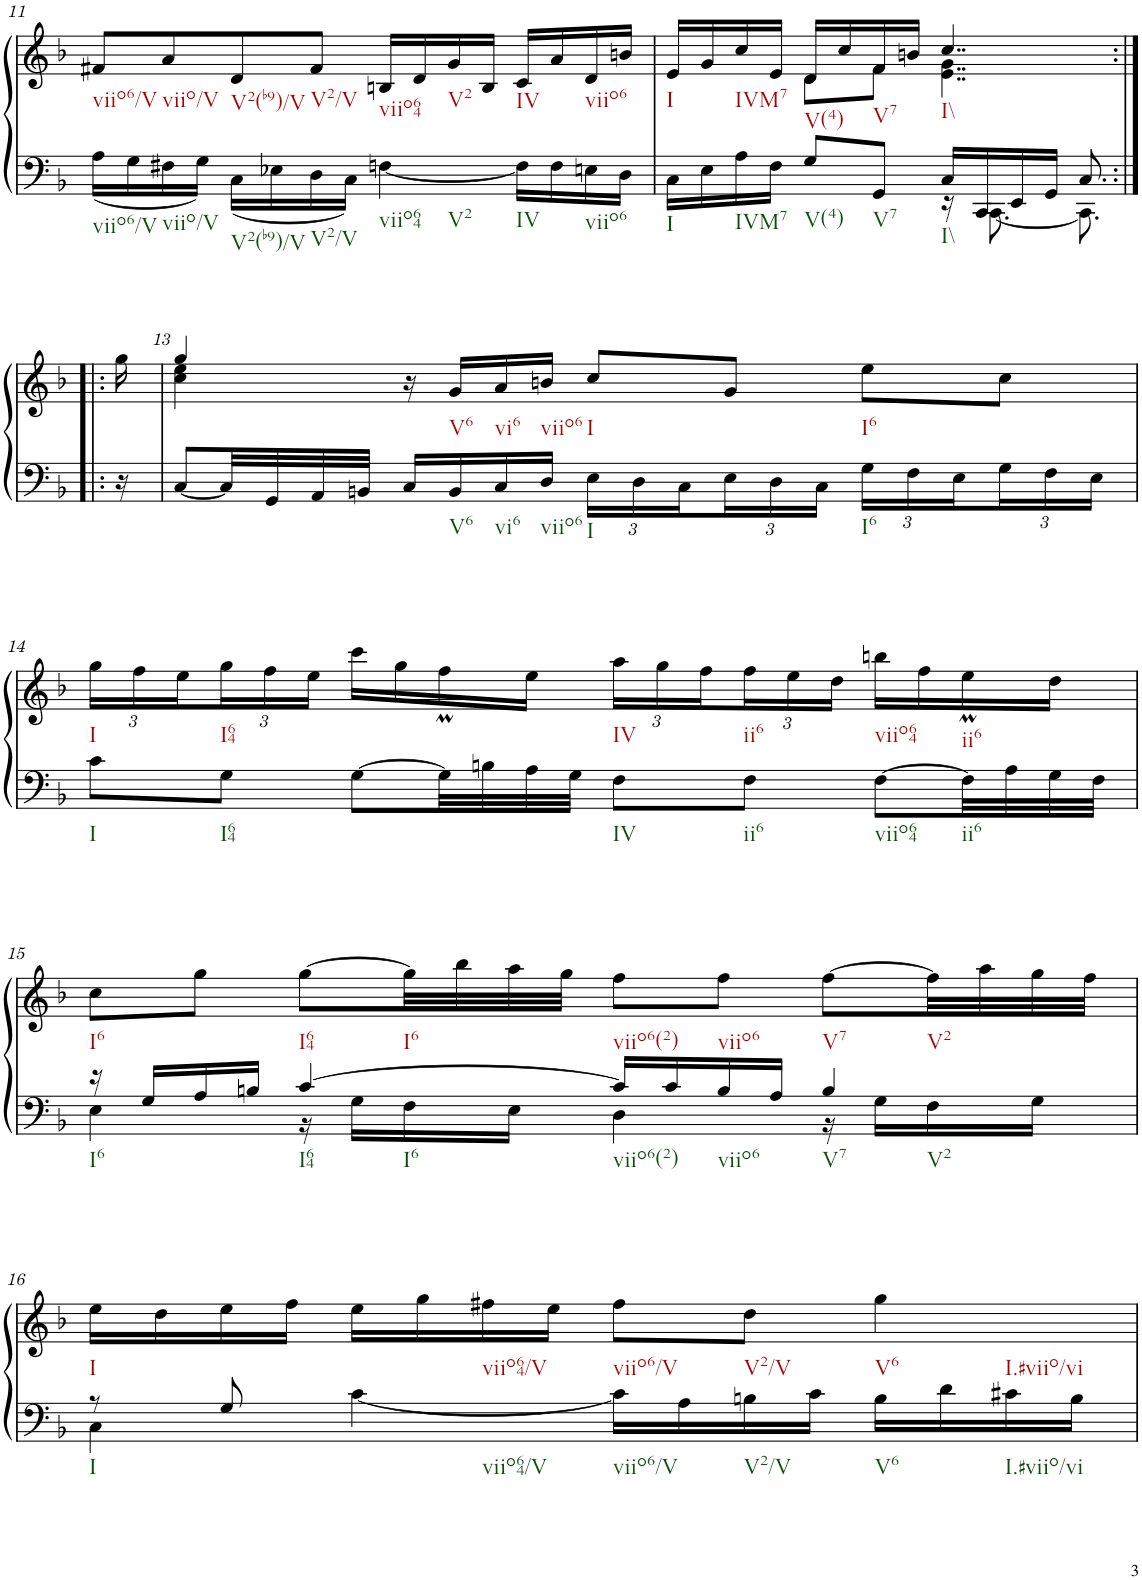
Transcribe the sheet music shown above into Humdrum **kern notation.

**kern	**kern
*part1	*part1
*staff2	*staff1
*I"Klavier linke Hand	*
!!LO:PB:g=z
*clefF4	*clefG2
*k[b-]	*k[b-]
*M4/4	*M4/4
=11	=11
*^	*
1ryy	16A\LL	8f#X/L
.	16G\	.
.	16F#X\	8a/
.	16G\JJ	.
.	16C\LL	8d/
.	16E-X\	.
.	16D\	8f#/J
.	16C\JJ	.
.	[4Fn\	16Bn/LL
.	.	16d/
.	.	16g/
.	.	16B/JJ
.	16F\LL]	16c/LL
.	16F\	16a/
.	16En\	16d/
.	16D\JJ	16bn/JJ
=12	=12	=12
*	*	*^
4ryy	16C\LL	16e/LL	4ryy
.	16E\	16g/	.
.	16A\	16cc/	.
.	16F\JJ	16e/JJ	.
8G/L	4ryy	16d/LL	8d\L
.	.	16cc/	.
8GG/J	.	16f/	8f\J
.	.	16bn/JJ	.
16C/LL	16r	4..cc/	4..e\ 4..g\
16CC/	[8.CC\	.	.
16EE/	.	.	.
16GG/JJ	.	.	.
8.C/	8.CC\]	.	.
*v	*v	*	*
*	*v	*v
!!LO:LB:g=z
=12X1:|!|:	=12X1:|!|:
16r	16gg\
=13	=13
*	*^
[8C/L	4gg/	4cc\ 4ee\
32C/LL]	.	.
32GG/	.	.
32AA/	.	.
32BBn/JJJ	.	.
16C/LL	16r	2ryy
16BB/	16g/LL	.
16C/	16a/	.
16D/JJ	16bn/JJ	.
*Xbrackettup	*	*
24E\LL	8cc/L	.
24D\	.	.
24C\	.	.
24E\	8g/J	.
24D\	.	.
24C\JJ	.	.
24G\LL	4ryy	8ee\L
24F\	.	.
24E\	.	.
24G\	.	8cc\J
24F\	.	.
24E\JJ	.	.
!!LO:LB:g=z	!!
=14	=14	=14
*	*	*Xbrackettup
8c\L	1ryy	24gg\LL
.	.	24ff\
.	.	24ee\
8G\J	.	24gg\
.	.	24ff\
.	.	24ee\JJ
[8G\L	.	16ccc\LL
.	.	16gg\
32G\LL]	.	16ffM\
32Bn\	.	.
32A\	.	16ee\JJ
32G\JJJ	.	.
8F\L	.	24aa\LL
.	.	24gg\
.	.	24ff\
8F\J	.	24ff\
.	.	24ee\
.	.	24dd\JJ
[8F\L	.	16bbn\LL
.	.	16ff\
32F\LL]	.	16eem\
32A\	.	.
32G\	.	16dd\JJ
32F\JJJ	.	.
*	*v	*v
!!LO:LB:g=z
=15	=15
*^	*
16r	4E\	8cc\L
16G/LL	.	.
16A/	.	8gg\J
16Bn/JJ	.	.
[4c/	16r	[8gg\L
.	16G\LL	.
.	16F\	32gg\LL]
.	.	32bb-\
.	16E\JJ	32aa\
.	.	32gg\JJJ
16c/LL]	4D\	8ff\L
16c/	.	.
16B/	.	8ff\J
16A/JJ	.	.
4B/	16r	[8ff\L
.	16G\LL	.
.	16F\	32ff\LL]
.	.	32aa\
.	16G\JJ	32gg\
.	.	32ff\JJJ
!!LO:LB:g=z
=16	=16	=16
8r	4C\	16ee\LL
.	.	16dd\
8G/	.	16ee\
.	.	16ff\JJ
2.ryy	[4c\	16ee\LL
.	.	16gg\
.	.	16ff#X\
.	.	16ee\JJ
.	16c\LL]	8ff#\L
.	16A\	.
.	16Bn\	8dd\J
.	16c\JJ	.
.	16B\LL	4gg\
.	16d\	.
.	16c#X\	.
.	16B\JJ	.
*v	*v	*
=	=
*-	*-
